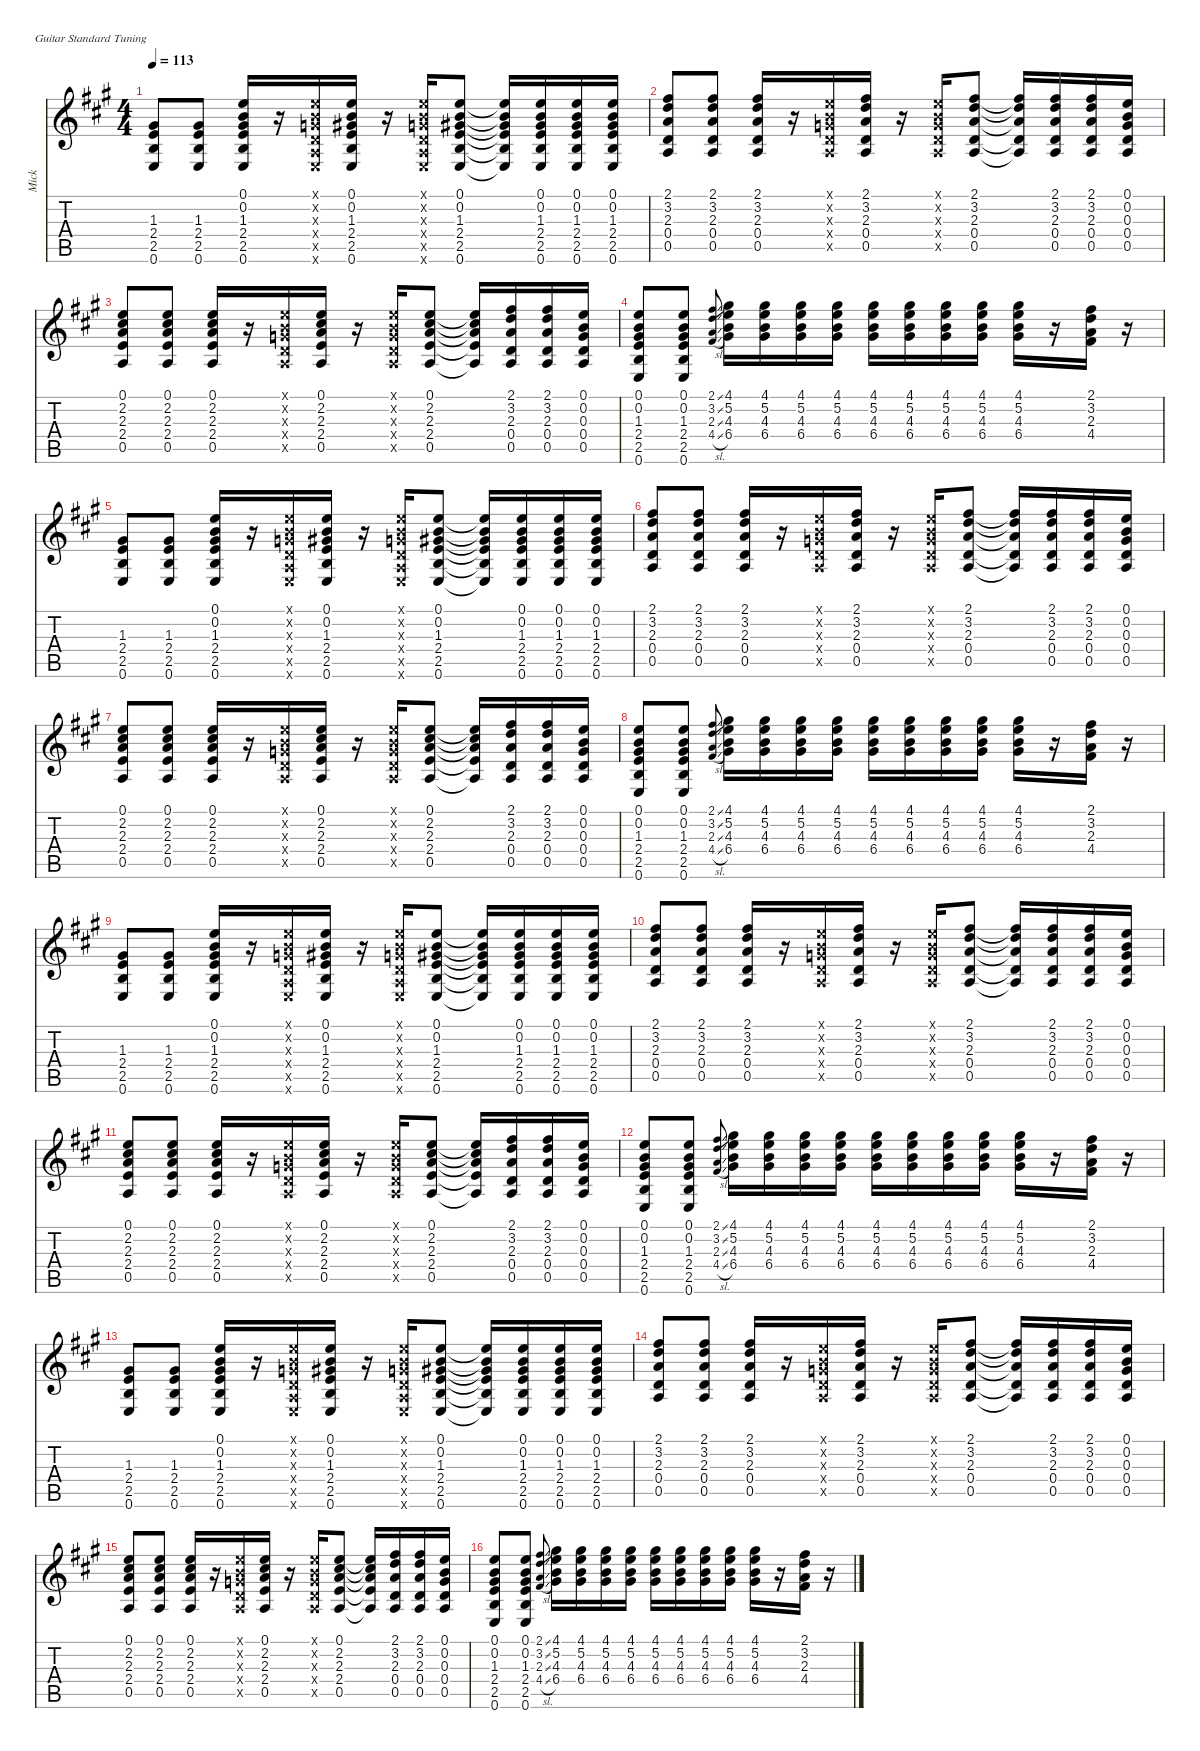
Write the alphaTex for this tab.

\defaultSystemsLayout 4
\hideDynamics
\bracketExtendMode nobrackets
\otherSystemsTrackNameOrientation horizontal
\track ("Mick Taylor" "Mick") {instrument overdrivenguitar}
\staff {score tabs}
\tuning (E4 B3 G3 D3 A2 E2)
\ts (4 4)
\tempo 113
\clef g2
\ks a
(0.6 2.5 2.4 1.3).8{dy mf} (0.6 2.5 2.4 1.3).8 (0.6 2.5 2.4 1.3 0.2 0.1).16 r.16 (0.6{x} 0.5{x} 0.4{x} 0.3{x} 0.2{x} 0.1{x}).16 (0.6 2.5 2.4 1.3 0.2 0.1).16 r.16 (0.6{x} 0.5{x} 0.4{x} 0.3{x} 0.2{x} 0.1{x}).16 (0.6 2.5 2.4 1.3 0.2 0.1).8 (0.6{t} 2.5{t} 2.4{t} 1.3{t} 0.2{t} 0.1{t}).16 (0.6 2.5 2.4 1.3 0.2 0.1).16 (0.6 2.5 2.4 1.3 0.2 0.1).16 (0.6 2.5 2.4 1.3 0.2 0.1).16 |
(0.5 0.4 2.3 3.2 2.1).8 (0.5 0.4 2.3 3.2 2.1).8 (0.5 0.4 2.3 3.2 2.1).16 r.16 (0.5{x} 0.4{x} 0.3{x} 0.2{x} 0.1{x}).16 (0.5 0.4 2.3 3.2 2.1).16 r.16 (0.5{x} 0.4{x} 0.3{x} 0.2{x} 0.1{x}).16 (0.5 0.4 2.3 3.2 2.1).8 (0.5{t} 0.4{t} 2.3{t} 3.2{t} 2.1{t}).16 (0.5 0.4 2.3 3.2 2.1).16 (0.5 0.4 2.3 3.2 2.1).16 (0.5 0.4 0.3 0.2 0.1).16 |
(0.5 2.4 2.3 2.2 0.1).8 (0.5 2.4 2.3 2.2 0.1).8 (0.5 2.4 2.3 2.2 0.1).16 r.16 (0.5{x} 0.4{x} 0.3{x} 0.2{x} 0.1{x}).16 (0.5 2.4 2.3 2.2 0.1).16 r.16 (0.5{x} 0.4{x} 0.3{x} 0.2{x} 0.1{x}).16 (0.5 2.4 2.3 2.2 0.1).8 (0.5{t} 2.4{t} 2.3{t} 2.2{t} 0.1{t}).16 (0.5 0.4 2.3 3.2 2.1).16 (0.5 0.4 2.3 3.2 2.1).16 (0.5 0.4 0.3 0.2 0.1).16 |
(0.6 2.5 2.4 1.3 0.2 0.1).8 (0.6 2.5 2.4 1.3 0.2 0.1).8 (4.4{sl} 2.3{ss} 3.2{ss} 2.1{ss}).8{gr} (6.4 4.3 5.2 4.1).16 (6.4 4.3 5.2 4.1).16 (6.4 4.3 5.2 4.1).16 (6.4 4.3 5.2 4.1).16 (6.4 4.3 5.2 4.1).16 (6.4 4.3 5.2 4.1).16 (6.4 4.3 5.2 4.1).16 (6.4 4.3 5.2 4.1).16 (6.4 4.3 5.2 4.1).16 r.16 (4.4 2.3 3.2 2.1).16 r.16 |
(0.6 2.5 2.4 1.3).8 (0.6 2.5 2.4 1.3).8 (0.6 2.5 2.4 1.3 0.2 0.1).16 r.16 (0.6{x} 0.5{x} 0.4{x} 0.3{x} 0.2{x} 0.1{x}).16 (0.6 2.5 2.4 1.3 0.2 0.1).16 r.16 (0.6{x} 0.5{x} 0.4{x} 0.3{x} 0.2{x} 0.1{x}).16 (0.6 2.5 2.4 1.3 0.2 0.1).8 (0.6{t} 2.5{t} 2.4{t} 1.3{t} 0.2{t} 0.1{t}).16 (0.6 2.5 2.4 1.3 0.2 0.1).16 (0.6 2.5 2.4 1.3 0.2 0.1).16 (0.6 2.5 2.4 1.3 0.2 0.1).16 |
(0.5 0.4 2.3 3.2 2.1).8 (0.5 0.4 2.3 3.2 2.1).8 (0.5 0.4 2.3 3.2 2.1).16 r.16 (0.5{x} 0.4{x} 0.3{x} 0.2{x} 0.1{x}).16 (0.5 0.4 2.3 3.2 2.1).16 r.16 (0.5{x} 0.4{x} 0.3{x} 0.2{x} 0.1{x}).16 (0.5 0.4 2.3 3.2 2.1).8 (0.5{t} 0.4{t} 2.3{t} 3.2{t} 2.1{t}).16 (0.5 0.4 2.3 3.2 2.1).16 (0.5 0.4 2.3 3.2 2.1).16 (0.5 0.4 0.3 0.2 0.1).16 |
(0.5 2.4 2.3 2.2 0.1).8 (0.5 2.4 2.3 2.2 0.1).8 (0.5 2.4 2.3 2.2 0.1).16 r.16 (0.5{x} 0.4{x} 0.3{x} 0.2{x} 0.1{x}).16 (0.5 2.4 2.3 2.2 0.1).16 r.16 (0.5{x} 0.4{x} 0.3{x} 0.2{x} 0.1{x}).16 (0.5 2.4 2.3 2.2 0.1).8 (0.5{t} 2.4{t} 2.3{t} 2.2{t} 0.1{t}).16 (0.5 0.4 2.3 3.2 2.1).16 (0.5 0.4 2.3 3.2 2.1).16 (0.5 0.4 0.3 0.2 0.1).16 |
(0.6 2.5 2.4 1.3 0.2 0.1).8 (0.6 2.5 2.4 1.3 0.2 0.1).8 (4.4{sl} 2.3{ss} 3.2{ss} 2.1{ss}).8{gr} (6.4 4.3 5.2 4.1).16 (6.4 4.3 5.2 4.1).16 (6.4 4.3 5.2 4.1).16 (6.4 4.3 5.2 4.1).16 (6.4 4.3 5.2 4.1).16 (6.4 4.3 5.2 4.1).16 (6.4 4.3 5.2 4.1).16 (6.4 4.3 5.2 4.1).16 (6.4 4.3 5.2 4.1).16 r.16 (4.4 2.3 3.2 2.1).16 r.16 |
(0.6 2.5 2.4 1.3).8 (0.6 2.5 2.4 1.3).8 (0.6 2.5 2.4 1.3 0.2 0.1).16 r.16 (0.6{x} 0.5{x} 0.4{x} 0.3{x} 0.2{x} 0.1{x}).16 (0.6 2.5 2.4 1.3 0.2 0.1).16 r.16 (0.6{x} 0.5{x} 0.4{x} 0.3{x} 0.2{x} 0.1{x}).16 (0.6 2.5 2.4 1.3 0.2 0.1).8 (0.6{t} 2.5{t} 2.4{t} 1.3{t} 0.2{t} 0.1{t}).16 (0.6 2.5 2.4 1.3 0.2 0.1).16 (0.6 2.5 2.4 1.3 0.2 0.1).16 (0.6 2.5 2.4 1.3 0.2 0.1).16 |
(0.5 0.4 2.3 3.2 2.1).8 (0.5 0.4 2.3 3.2 2.1).8 (0.5 0.4 2.3 3.2 2.1).16 r.16 (0.5{x} 0.4{x} 0.3{x} 0.2{x} 0.1{x}).16 (0.5 0.4 2.3 3.2 2.1).16 r.16 (0.5{x} 0.4{x} 0.3{x} 0.2{x} 0.1{x}).16 (0.5 0.4 2.3 3.2 2.1).8 (0.5{t} 0.4{t} 2.3{t} 3.2{t} 2.1{t}).16 (0.5 0.4 2.3 3.2 2.1).16 (0.5 0.4 2.3 3.2 2.1).16 (0.5 0.4 0.3 0.2 0.1).16 |
(0.5 2.4 2.3 2.2 0.1).8 (0.5 2.4 2.3 2.2 0.1).8 (0.5 2.4 2.3 2.2 0.1).16 r.16 (0.5{x} 0.4{x} 0.3{x} 0.2{x} 0.1{x}).16 (0.5 2.4 2.3 2.2 0.1).16 r.16 (0.5{x} 0.4{x} 0.3{x} 0.2{x} 0.1{x}).16 (0.5 2.4 2.3 2.2 0.1).8 (0.5{t} 2.4{t} 2.3{t} 2.2{t} 0.1{t}).16 (0.5 0.4 2.3 3.2 2.1).16 (0.5 0.4 2.3 3.2 2.1).16 (0.5 0.4 0.3 0.2 0.1).16 |
(0.6 2.5 2.4 1.3 0.2 0.1).8 (0.6 2.5 2.4 1.3 0.2 0.1).8 (4.4{sl} 2.3{ss} 3.2{ss} 2.1{ss}).8{gr} (6.4 4.3 5.2 4.1).16 (6.4 4.3 5.2 4.1).16 (6.4 4.3 5.2 4.1).16 (6.4 4.3 5.2 4.1).16 (6.4 4.3 5.2 4.1).16 (6.4 4.3 5.2 4.1).16 (6.4 4.3 5.2 4.1).16 (6.4 4.3 5.2 4.1).16 (6.4 4.3 5.2 4.1).16 r.16 (4.4 2.3 3.2 2.1).16 r.16 |
(0.6 2.5 2.4 1.3).8 (0.6 2.5 2.4 1.3).8 (0.6 2.5 2.4 1.3 0.2 0.1).16 r.16 (0.6{x} 0.5{x} 0.4{x} 0.3{x} 0.2{x} 0.1{x}).16 (0.6 2.5 2.4 1.3 0.2 0.1).16 r.16 (0.6{x} 0.5{x} 0.4{x} 0.3{x} 0.2{x} 0.1{x}).16 (0.6 2.5 2.4 1.3 0.2 0.1).8 (0.6{t} 2.5{t} 2.4{t} 1.3{t} 0.2{t} 0.1{t}).16 (0.6 2.5 2.4 1.3 0.2 0.1).16 (0.6 2.5 2.4 1.3 0.2 0.1).16 (0.6 2.5 2.4 1.3 0.2 0.1).16 |
(0.5 0.4 2.3 3.2 2.1).8 (0.5 0.4 2.3 3.2 2.1).8 (0.5 0.4 2.3 3.2 2.1).16 r.16 (0.5{x} 0.4{x} 0.3{x} 0.2{x} 0.1{x}).16 (0.5 0.4 2.3 3.2 2.1).16 r.16 (0.5{x} 0.4{x} 0.3{x} 0.2{x} 0.1{x}).16 (0.5 0.4 2.3 3.2 2.1).8 (0.5{t} 0.4{t} 2.3{t} 3.2{t} 2.1{t}).16 (0.5 0.4 2.3 3.2 2.1).16 (0.5 0.4 2.3 3.2 2.1).16 (0.5 0.4 0.3 0.2 0.1).16 |
(0.5 2.4 2.3 2.2 0.1).8 (0.5 2.4 2.3 2.2 0.1).8 (0.5 2.4 2.3 2.2 0.1).16 r.16 (0.5{x} 0.4{x} 0.3{x} 0.2{x} 0.1{x}).16 (0.5 2.4 2.3 2.2 0.1).16 r.16 (0.5{x} 0.4{x} 0.3{x} 0.2{x} 0.1{x}).16 (0.5 2.4 2.3 2.2 0.1).8 (0.5{t} 2.4{t} 2.3{t} 2.2{t} 0.1{t}).16 (0.5 0.4 2.3 3.2 2.1).16 (0.5 0.4 2.3 3.2 2.1).16 (0.5 0.4 0.3 0.2 0.1).16 |
(0.6 2.5 2.4 1.3 0.2 0.1).8 (0.6 2.5 2.4 1.3 0.2 0.1).8 (4.4{sl} 2.3{ss} 3.2{ss} 2.1{ss}).8{gr} (6.4 4.3 5.2 4.1).16 (6.4 4.3 5.2 4.1).16 (6.4 4.3 5.2 4.1).16 (6.4 4.3 5.2 4.1).16 (6.4 4.3 5.2 4.1).16 (6.4 4.3 5.2 4.1).16 (6.4 4.3 5.2 4.1).16 (6.4 4.3 5.2 4.1).16 (6.4 4.3 5.2 4.1).16 r.16 (4.4 2.3 3.2 2.1).16 r.16
